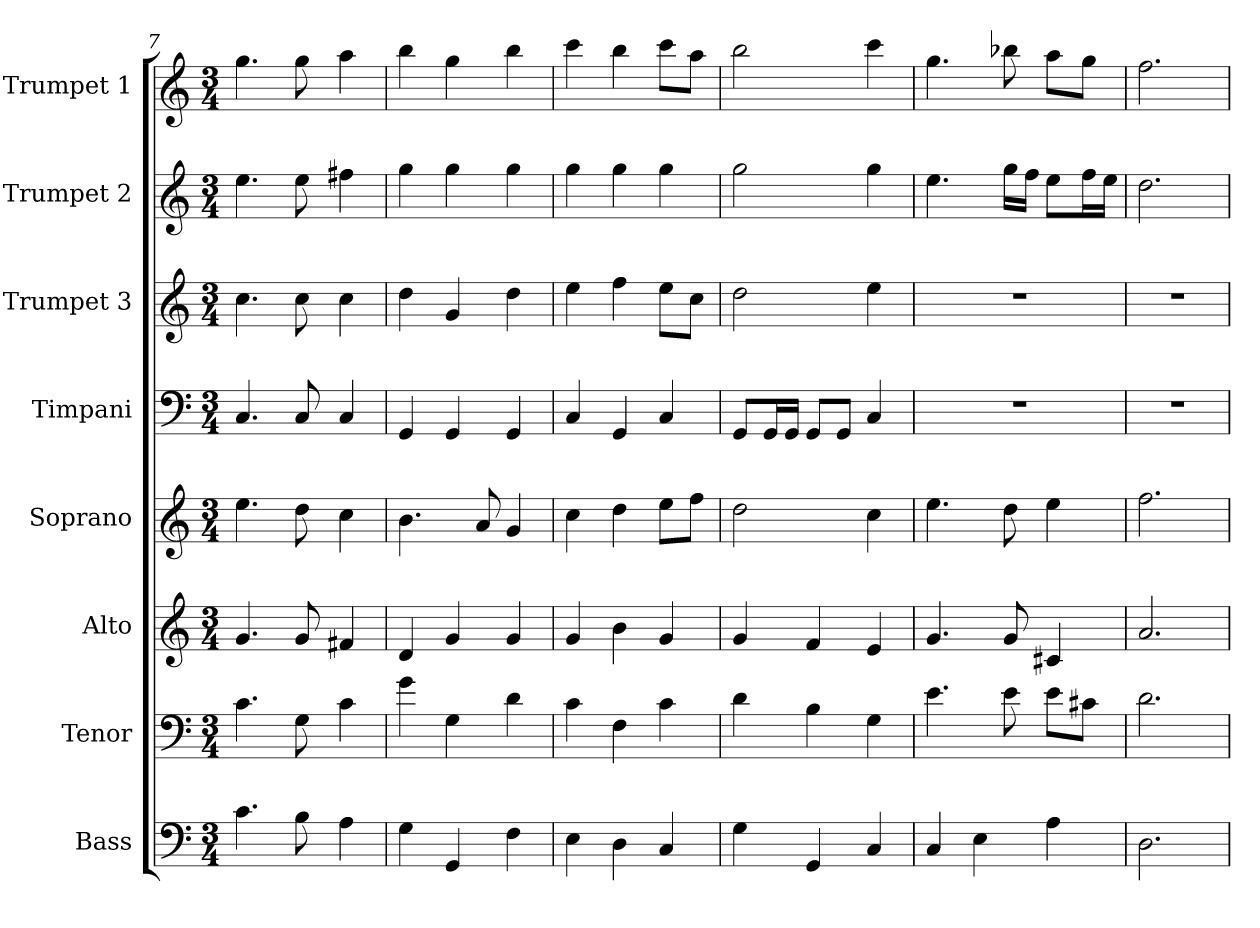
**kern	**kern	**kern	**kern	**kern	**kern	**kern	**kern
*part8	*part7	*part6	*part5	*part4	*part3	*part2	*part1
*staff8	*staff7	*staff6	*staff5	*staff4	*staff3	*staff2	*staff1
*I"Bass	*I"Tenor	*I"Alto	*I"Soprano	*I"Timpani	*I"Trumpet 3	*I"Trumpet 2	*I"Trumpet 1
*I'B.	*I'T.	*I'A.	*I'S.	*I'Timpani	*I'Trump 3	*I'Trump 2	*I'Trump 1
!!LO:PB:g=z
*clefF4	*clefF4	*clefG2	*clefG2	*clefF4	*clefG2	*clefG2	*clefG2
*k[]	*k[]	*k[]	*k[]	*k[]	*k[]	*k[]	*k[]
*M3/4	*M3/4	*M3/4	*M3/4	*M3/4	*M3/4	*M3/4	*M3/4
=7	=7	=7	=7	=7	=7	=7	=7
4.c\	4.c\	4.g/	4.ee\	4.C/	4.cc\	4.ee\	4.gg\
8B\	8G\	8g/	8dd\	8C/	8cc\	8ee\	8gg\
4A\	4c\	4f#X/	4cc\	4C/	4cc\	4ff#X\	4aa\
=8	=8	=8	=8	=8	=8	=8	=8
4G\	4g\	4d/	4.b\	4GG/	4dd\	4gg\	4bb\
4GG/	4G\	4g/	.	4GG/	4g/	4gg\	4gg\
.	.	.	8a/	.	.	.	.
4F\	4d\	4g/	4g/	4GG/	4dd\	4gg\	4bb\
=9	=9	=9	=9	=9	=9	=9	=9
4E\	4c\	4g/	4cc\	4C/	4ee\	4gg\	4ccc\
4D\	4F\	4b\	4dd\	4GG/	4ff\	4gg\	4bb\
4C/	4c\	4g/	8ee\L	4C/	8ee\L	4gg\	8ccc\L
.	.	.	8ff\J	.	8cc\J	.	8aa\J
=10	=10	=10	=10	=10	=10	=10	=10
4G\	4d\	4g/	2dd\	8GG/L	2dd\	2gg\	2bb\
.	.	.	.	16GG/L	.	.	.
.	.	.	.	16GG/JJ	.	.	.
4GG/	4B\	4f/	.	8GG/L	.	.	.
.	.	.	.	8GG/J	.	.	.
4C/	4G\	4e/	4cc\	4C/	4ee\	4gg\	4ccc\
=11	=11	=11	=11	=11	=11	=11	=11
4C/	4.e\	4.g/	4.ee\	2.r	2.r	4.ee\	4.gg\
4E\	.	.	.	.	.	.	.
.	8e\	8g/	8dd\	.	.	16gg\LL	8bb-X\
.	.	.	.	.	.	16ff\JJ	.
4A\	8e\L	4c#X/	4ee\	.	.	8ee\L	8aa\L
.	8c#X\J	.	.	.	.	16ff\L	8gg\J
.	.	.	.	.	.	16ee\JJ	.
=12	=12	=12	=12	=12	=12	=12	=12
2.D\	2.d\	2.a/	2.ff\	2.r	2.r	2.dd\	2.ff\
=	=	=	=	=	=	=	=
*-	*-	*-	*-	*-	*-	*-	*-
